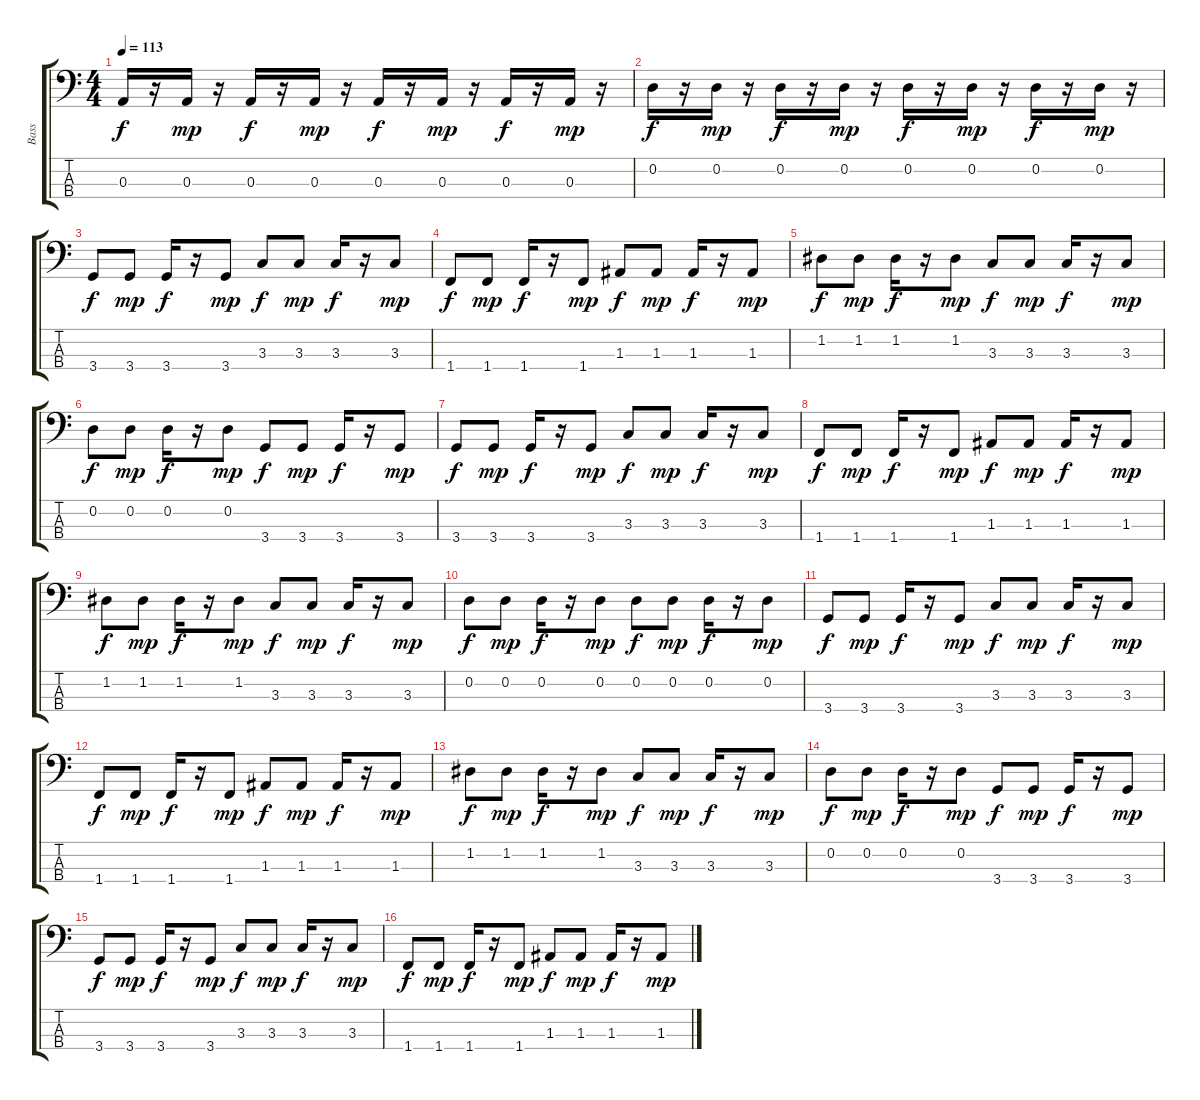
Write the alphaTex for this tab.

\track ("Bass" "Bass") {instrument electricbassfinger}
\staff {score tabs}
\tuning (G2 D2 A1 E1) {hide}
\ts (4 4)
\tempo 113
\clef f4
\ks c
0.3.16{dy f} r.16 0.3.16{dy mp} r.16 0.3.16{dy f} r.16 0.3.16{dy mp} r.16 0.3.16{dy f} r.16 0.3.16{dy mp} r.16 0.3.16{dy f} r.16 0.3.16{dy mp} r.16 |
0.2.16{dy f} r.16 0.2.16{dy mp} r.16 0.2.16{dy f} r.16 0.2.16{dy mp} r.16 0.2.16{dy f} r.16 0.2.16{dy mp} r.16 0.2.16{dy f} r.16 0.2.16{dy mp} r.16 |
3.4.8{dy f} 3.4.8{dy mp} 3.4.16{dy f} r.16 3.4.8{dy mp} 3.3.8{dy f} 3.3.8{dy mp} 3.3.16{dy f} r.16 3.3.8{dy mp} |
1.4.8{dy f} 1.4.8{dy mp} 1.4.16{dy f} r.16 1.4.8{dy mp} 1.3.8{dy f} 1.3.8{dy mp} 1.3.16{dy f} r.16 1.3.8{dy mp} |
1.2.8{dy f} 1.2.8{dy mp} 1.2.16{dy f} r.16 1.2.8{dy mp} 3.3.8{dy f} 3.3.8{dy mp} 3.3.16{dy f} r.16 3.3.8{dy mp} |
0.2.8{dy f} 0.2.8{dy mp} 0.2.16{dy f} r.16 0.2.8{dy mp} 3.4.8{dy f} 3.4.8{dy mp} 3.4.16{dy f} r.16 3.4.8{dy mp} |
3.4.8{dy f} 3.4.8{dy mp} 3.4.16{dy f} r.16 3.4.8{dy mp} 3.3.8{dy f} 3.3.8{dy mp} 3.3.16{dy f} r.16 3.3.8{dy mp} |
1.4.8{dy f} 1.4.8{dy mp} 1.4.16{dy f} r.16 1.4.8{dy mp} 1.3.8{dy f} 1.3.8{dy mp} 1.3.16{dy f} r.16 1.3.8{dy mp} |
1.2.8{dy f} 1.2.8{dy mp} 1.2.16{dy f} r.16 1.2.8{dy mp} 3.3.8{dy f} 3.3.8{dy mp} 3.3.16{dy f} r.16 3.3.8{dy mp} |
0.2.8{dy f} 0.2.8{dy mp} 0.2.16{dy f} r.16 0.2.8{dy mp} 0.2.8{dy f} 0.2.8{dy mp} 0.2.16{dy f} r.16 0.2.8{dy mp} |
3.4.8{dy f} 3.4.8{dy mp} 3.4.16{dy f} r.16 3.4.8{dy mp} 3.3.8{dy f} 3.3.8{dy mp} 3.3.16{dy f} r.16 3.3.8{dy mp} |
1.4.8{dy f} 1.4.8{dy mp} 1.4.16{dy f} r.16 1.4.8{dy mp} 1.3.8{dy f} 1.3.8{dy mp} 1.3.16{dy f} r.16 1.3.8{dy mp} |
1.2.8{dy f} 1.2.8{dy mp} 1.2.16{dy f} r.16 1.2.8{dy mp} 3.3.8{dy f} 3.3.8{dy mp} 3.3.16{dy f} r.16 3.3.8{dy mp} |
0.2.8{dy f} 0.2.8{dy mp} 0.2.16{dy f} r.16 0.2.8{dy mp} 3.4.8{dy f} 3.4.8{dy mp} 3.4.16{dy f} r.16 3.4.8{dy mp} |
3.4.8{dy f} 3.4.8{dy mp} 3.4.16{dy f} r.16 3.4.8{dy mp} 3.3.8{dy f} 3.3.8{dy mp} 3.3.16{dy f} r.16 3.3.8{dy mp} |
1.4.8{dy f} 1.4.8{dy mp} 1.4.16{dy f} r.16 1.4.8{dy mp} 1.3.8{dy f} 1.3.8{dy mp} 1.3.16{dy f} r.16 1.3.8{dy mp}
